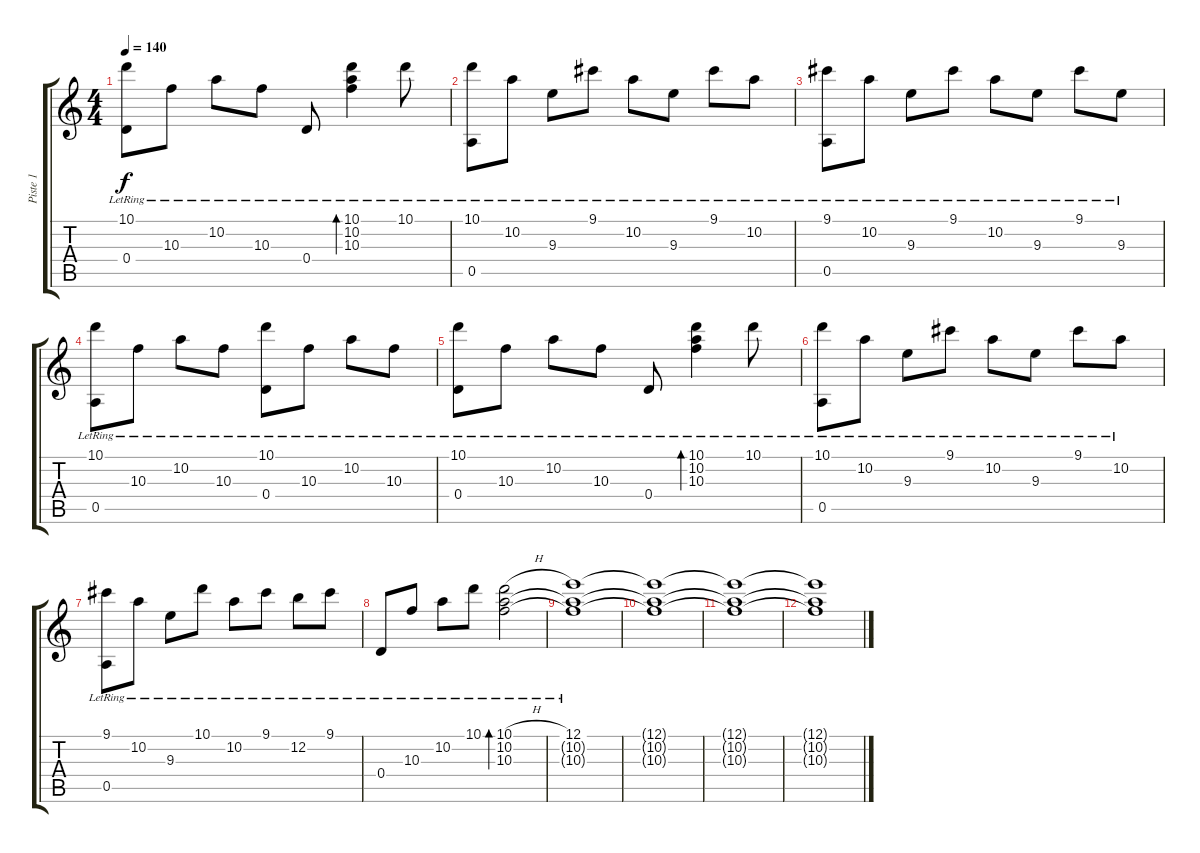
\track ("Piste 1" "Piste 1") {instrument acousticguitarsteel}
\staff {score tabs}
\tuning (E4 B3 G3 D3 A2 E2) {hide}
\ts (4 4)
\tempo 140
\clef g2
\ks c
(10.1{lr} 0.4{lr}).8{dy f} 10.3{lr}.8 10.2{lr}.8 10.3{lr}.8 0.4{lr}.8 (10.1{lr} 10.2{lr} 10.3{lr}).4{bd 480} 10.1{lr}.8 |
(10.1{lr} 0.5{lr}).8 10.2{lr}.8 9.3{lr}.8 9.1{lr}.8 10.2{lr}.8 9.3{lr}.8 9.1{lr}.8 10.2{lr}.8 |
(9.1{lr} 0.5{lr}).8 10.2{lr}.8 9.3{lr}.8 9.1{lr}.8 10.2{lr}.8 9.3{lr}.8 9.1{lr}.8 9.3{lr}.8 |
(10.1{lr} 0.5{lr}).8 10.3{lr}.8 10.2{lr}.8 10.3{lr}.8 (10.1{lr} 0.4{lr}).8 10.3{lr}.8 10.2{lr}.8 10.3{lr}.8 |
(10.1{lr} 0.4{lr}).8 10.3{lr}.8 10.2{lr}.8 10.3{lr}.8 0.4{lr}.8 (10.1{lr} 10.2{lr} 10.3{lr}).4{bd 480} 10.1{lr}.8 |
(10.1{lr} 0.5{lr}).8 10.2{lr}.8 9.3{lr}.8 9.1{lr}.8 10.2{lr}.8 9.3{lr}.8 9.1{lr}.8 10.2{lr}.8 |
(9.1{lr} 0.5{lr}).8 10.2{lr}.8 9.3{lr}.8 10.1{lr}.8 10.2{lr}.8 9.1{lr}.8 12.2{lr}.8 9.1{lr}.8 |
0.4{lr}.8 10.3{lr}.8 10.2{lr}.8 10.1{lr}.8 (10.1{h lr} 10.2{lr} 10.3{lr}).2{bd 480} |
(12.1{lr} 10.2{t} 10.3{t}).1 |
(12.1{t} 10.2{t} 10.3{t}).1{volume 0} |
(12.1{t} 10.2{t} 10.3{t}).1 |
(12.1{t} 10.2{t} 10.3{t}).1
